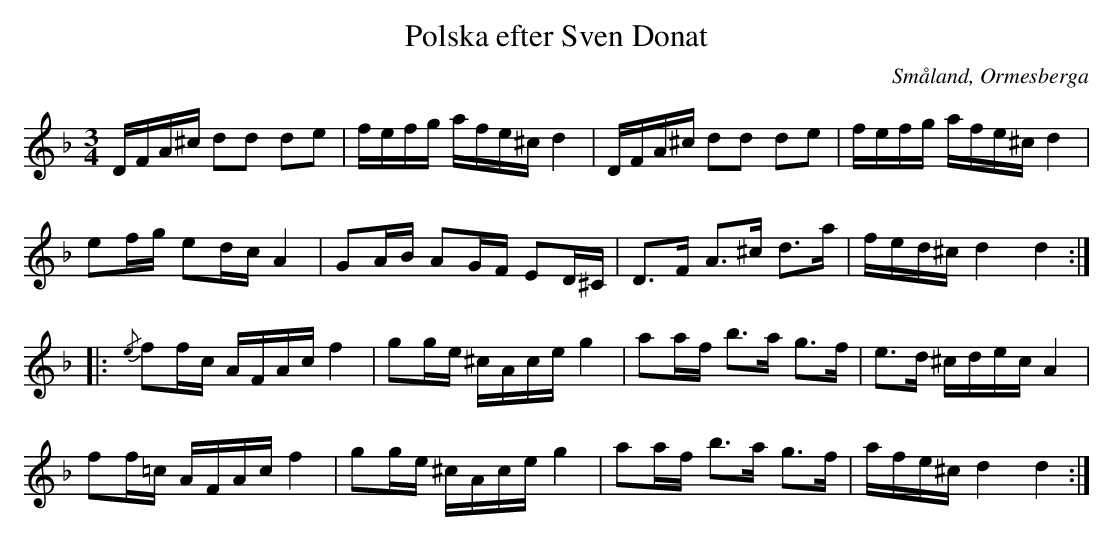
X:1
T:Polska efter Sven Donat
L:1/16
M:3/4
O:Småland, Ormesberga
K:Dm
DFA^c d2d2 d2e2 | fefg afe^c d4 | DFA^c d2d2 d2e2 | fefg afe^c d4 |
e2fg e2dc A4 | G2AB A2GF E2D^C | D2>F2 A2>^c2 d2>a2 | fed^c d4 d4 ::
{/e}f2fc AFAc f4 | g2ge ^cAce g4 | a2af b2>a2 g2>f2 | e2>d2 ^cdec A4 |
   f2f=c AFAc f4 | g2ge ^cAce g4 | a2af b2>a2 g2>f2 | afe^c d4 d4 :|
